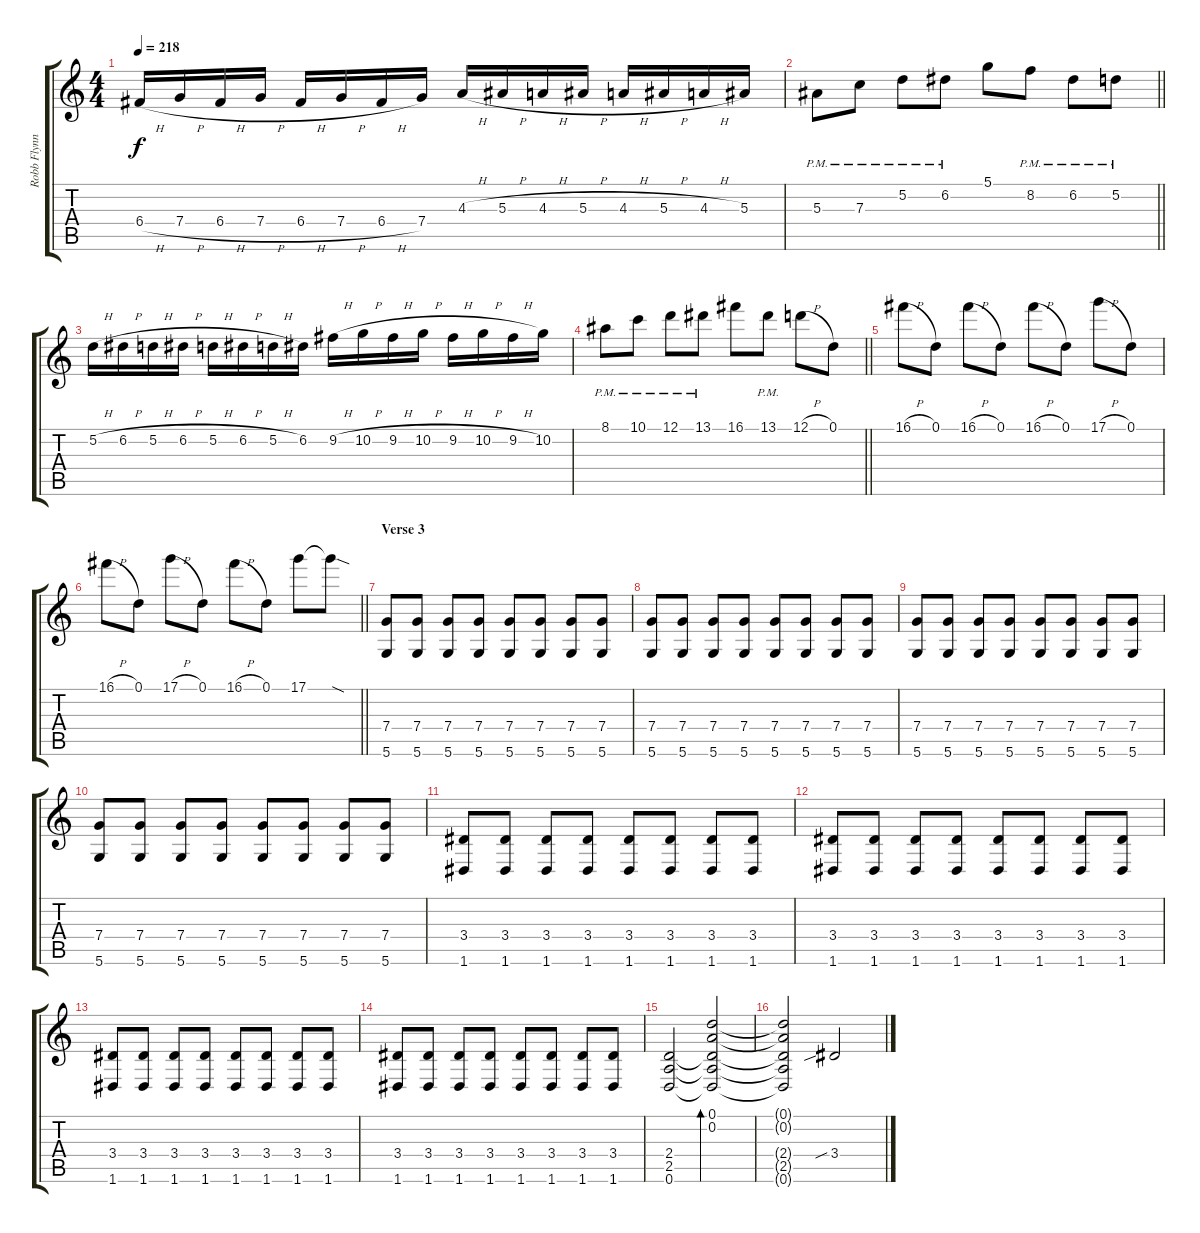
\track ("Robb Flynn" "Robb Flynn") {instrument distortionguitar}
\staff {score tabs}
\tuning (D4 A3 F3 C3 G2 D2) {hide}
\ts (4 4)
\tempo 218
\clef g2
\ks c
6.4{h}.16{dy f} 7.4{h}.16 6.4{h}.16 7.4{h}.16 6.4{h}.16 7.4{h}.16 6.4{h}.16 7.4.16 4.3{h}.16 5.3{h}.16 4.3{h}.16 5.3{h}.16 4.3{h}.16 5.3{h}.16 4.3{h}.16 5.3.16 |
\barLineRight lightlight
5.3{pm}.8 7.3{pm}.8 5.2{pm}.8 6.2{pm}.8 5.1.8 8.2{pm}.8 6.2{pm}.8 5.2{pm}.8 |
5.2{h}.16 6.2{h}.16 5.2{h}.16 6.2{h}.16 5.2{h}.16 6.2{h}.16 5.2{h}.16 6.2.16 9.2{h}.16 10.2{h}.16 9.2{h}.16 10.2{h}.16 9.2{h}.16 10.2{h}.16 9.2{h}.16 10.2.16 |
\barLineRight lightlight
8.1{pm}.8 10.1{pm}.8 12.1{pm}.8 13.1{pm}.8 16.1.8 13.1{pm}.8 12.1{h}.8 0.1.8 |
16.1{h}.8 0.1.8 16.1{h}.8 0.1.8 16.1{h}.8 0.1.8 17.1{h}.8 0.1.8 |
\barLineRight lightlight
16.1{h}.8 0.1.8 17.1{h}.8 0.1.8 16.1{h}.8 0.1.8 17.1.8 17.1{sod t}.8 |
\section ("" "Verse 3")
(7.4 5.6).8 (7.4 5.6).8 (7.4 5.6).8 (7.4 5.6).8 (7.4 5.6).8 (7.4 5.6).8 (7.4 5.6).8 (7.4 5.6).8 |
(7.4 5.6).8 (7.4 5.6).8 (7.4 5.6).8 (7.4 5.6).8 (7.4 5.6).8 (7.4 5.6).8 (7.4 5.6).8 (7.4 5.6).8 |
(7.4 5.6).8 (7.4 5.6).8 (7.4 5.6).8 (7.4 5.6).8 (7.4 5.6).8 (7.4 5.6).8 (7.4 5.6).8 (7.4 5.6).8 |
(7.4 5.6).8 (7.4 5.6).8 (7.4 5.6).8 (7.4 5.6).8 (7.4 5.6).8 (7.4 5.6).8 (7.4 5.6).8 (7.4 5.6).8 |
(3.4 1.6).8 (3.4 1.6).8 (3.4 1.6).8 (3.4 1.6).8 (3.4 1.6).8 (3.4 1.6).8 (3.4 1.6).8 (3.4 1.6).8 |
(3.4 1.6).8 (3.4 1.6).8 (3.4 1.6).8 (3.4 1.6).8 (3.4 1.6).8 (3.4 1.6).8 (3.4 1.6).8 (3.4 1.6).8 |
(3.4 1.6).8 (3.4 1.6).8 (3.4 1.6).8 (3.4 1.6).8 (3.4 1.6).8 (3.4 1.6).8 (3.4 1.6).8 (3.4 1.6).8 |
(3.4 1.6).8 (3.4 1.6).8 (3.4 1.6).8 (3.4 1.6).8 (3.4 1.6).8 (3.4 1.6).8 (3.4 1.6).8 (3.4 1.6).8 |
(2.4 2.5 0.6).2 (0.1 0.2 2.4{t} 2.5{t} 0.6{t}).2{bd 240} |
(0.1{t} 0.2{t} 2.4{t} 2.5{t} 0.6{t}).2 3.4{sib}.2
